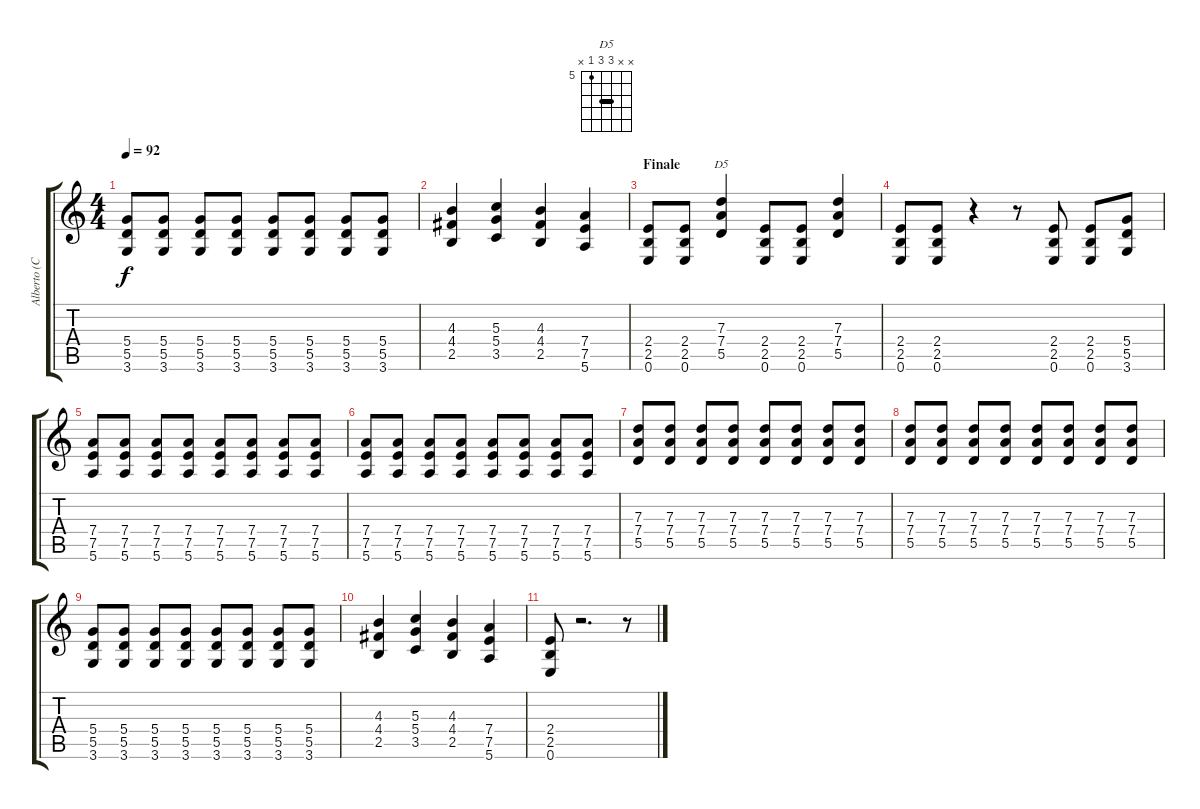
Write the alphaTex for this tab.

\track ("Alberto (Chitarra 2)" "Alberto (C") {instrument electricguitarclean}
\staff {score tabs}
\tuning (E4 B3 G3 D3 A2 E2) {hide}
\chord ("D5" x x 7 7 5 x) {firstfret 5 barre 7}
\ts (4 4)
\tempo 92
\clef g2
\ks c
(5.4 5.5 3.6).8{dy f} (5.4 5.5 3.6).8 (5.4 5.5 3.6).8 (5.4 5.5 3.6).8 (5.4 5.5 3.6).8 (5.4 5.5 3.6).8 (5.4 5.5 3.6).8 (5.4 5.5 3.6).8 |
(4.3 4.4 2.5).4 (5.3 5.4 3.5).4 (4.3 4.4 2.5).4 (7.4 7.5 5.6).4 |
\section ("" "Finale")
(2.4 2.5 0.6).8{volume 8 instrument distortionguitar} (2.4 2.5 0.6).8 (7.3 7.4 5.5).4{ch "D5"} (2.4 2.5 0.6).8 (2.4 2.5 0.6).8 (7.3 7.4 5.5).4 |
(2.4 2.5 0.6).8 (2.4 2.5 0.6).8 r.4 r.8 (2.4 2.5 0.6).8 (2.4 2.5 0.6).8 (5.4 5.5 3.6).8 |
(7.4 7.5 5.6).8 (7.4 7.5 5.6).8 (7.4 7.5 5.6).8 (7.4 7.5 5.6).8 (7.4 7.5 5.6).8 (7.4 7.5 5.6).8 (7.4 7.5 5.6).8 (7.4 7.5 5.6).8 |
(7.4 7.5 5.6).8 (7.4 7.5 5.6).8 (7.4 7.5 5.6).8 (7.4 7.5 5.6).8 (7.4 7.5 5.6).8 (7.4 7.5 5.6).8 (7.4 7.5 5.6).8 (7.4 7.5 5.6).8 |
(7.3 7.4 5.5).8 (7.3 7.4 5.5).8 (7.3 7.4 5.5).8 (7.3 7.4 5.5).8 (7.3 7.4 5.5).8 (7.3 7.4 5.5).8 (7.3 7.4 5.5).8 (7.3 7.4 5.5).8 |
(7.3 7.4 5.5).8 (7.3 7.4 5.5).8 (7.3 7.4 5.5).8 (7.3 7.4 5.5).8 (7.3 7.4 5.5).8 (7.3 7.4 5.5).8 (7.3 7.4 5.5).8 (7.3 7.4 5.5).8 |
(5.4 5.5 3.6).8 (5.4 5.5 3.6).8 (5.4 5.5 3.6).8 (5.4 5.5 3.6).8 (5.4 5.5 3.6).8 (5.4 5.5 3.6).8 (5.4 5.5 3.6).8 (5.4 5.5 3.6).8 |
(4.3 4.4 2.5).4 (5.3 5.4 3.5).4 (4.3 4.4 2.5).4 (7.4 7.5 5.6).4 |
(2.4 2.5 0.6).8 r.2{d} r.8
